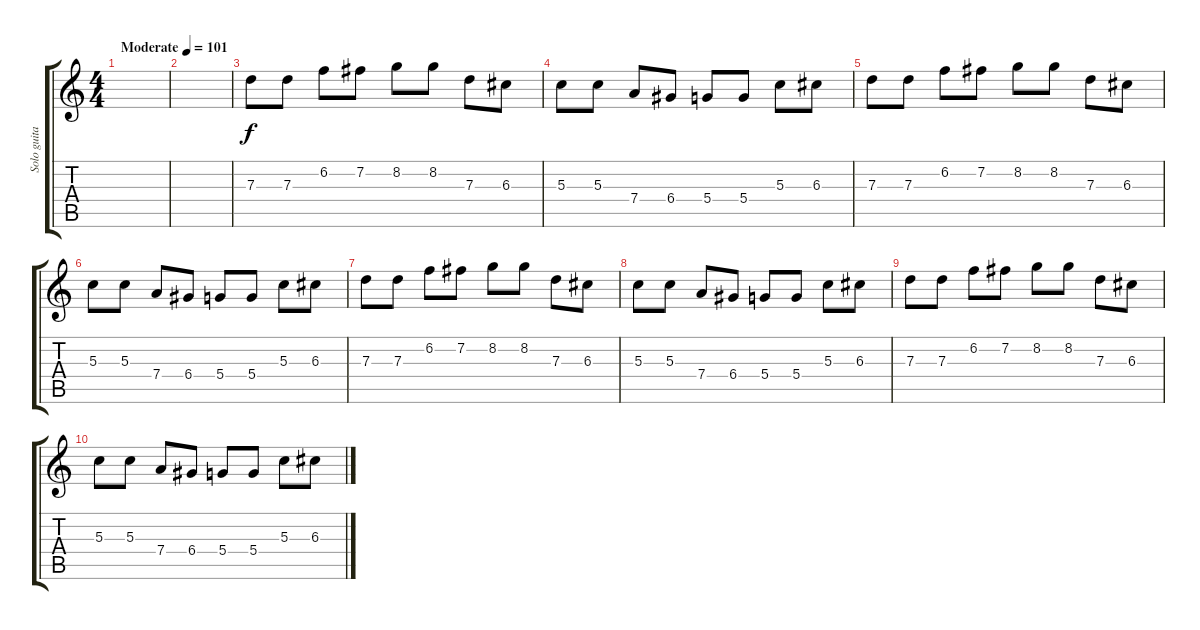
\track ("Solo guitar" "Solo guita") {instrument electricguitarclean}
\staff {score tabs}
\tuning (E4 B3 G3 D3 A2 E2) {hide}
\ts (4 4)
\tempo (101 "Moderate")
\clef g2
\ks c
|
|
7.3.8 7.3.8 6.2.8 7.2.8 8.2.8 8.2.8 7.3.8 6.3.8 |
5.3.8 5.3.8 7.4.8 6.4.8 5.4.8 5.4.8 5.3.8 6.3.8 |
7.3.8 7.3.8 6.2.8 7.2.8 8.2.8 8.2.8 7.3.8 6.3.8 |
5.3.8 5.3.8 7.4.8 6.4.8 5.4.8 5.4.8 5.3.8 6.3.8 |
7.3.8 7.3.8 6.2.8 7.2.8 8.2.8 8.2.8 7.3.8 6.3.8 |
5.3.8 5.3.8 7.4.8 6.4.8 5.4.8 5.4.8 5.3.8 6.3.8 |
7.3.8 7.3.8 6.2.8 7.2.8 8.2.8 8.2.8 7.3.8 6.3.8 |
5.3.8 5.3.8 7.4.8 6.4.8 5.4.8 5.4.8 5.3.8 6.3.8
